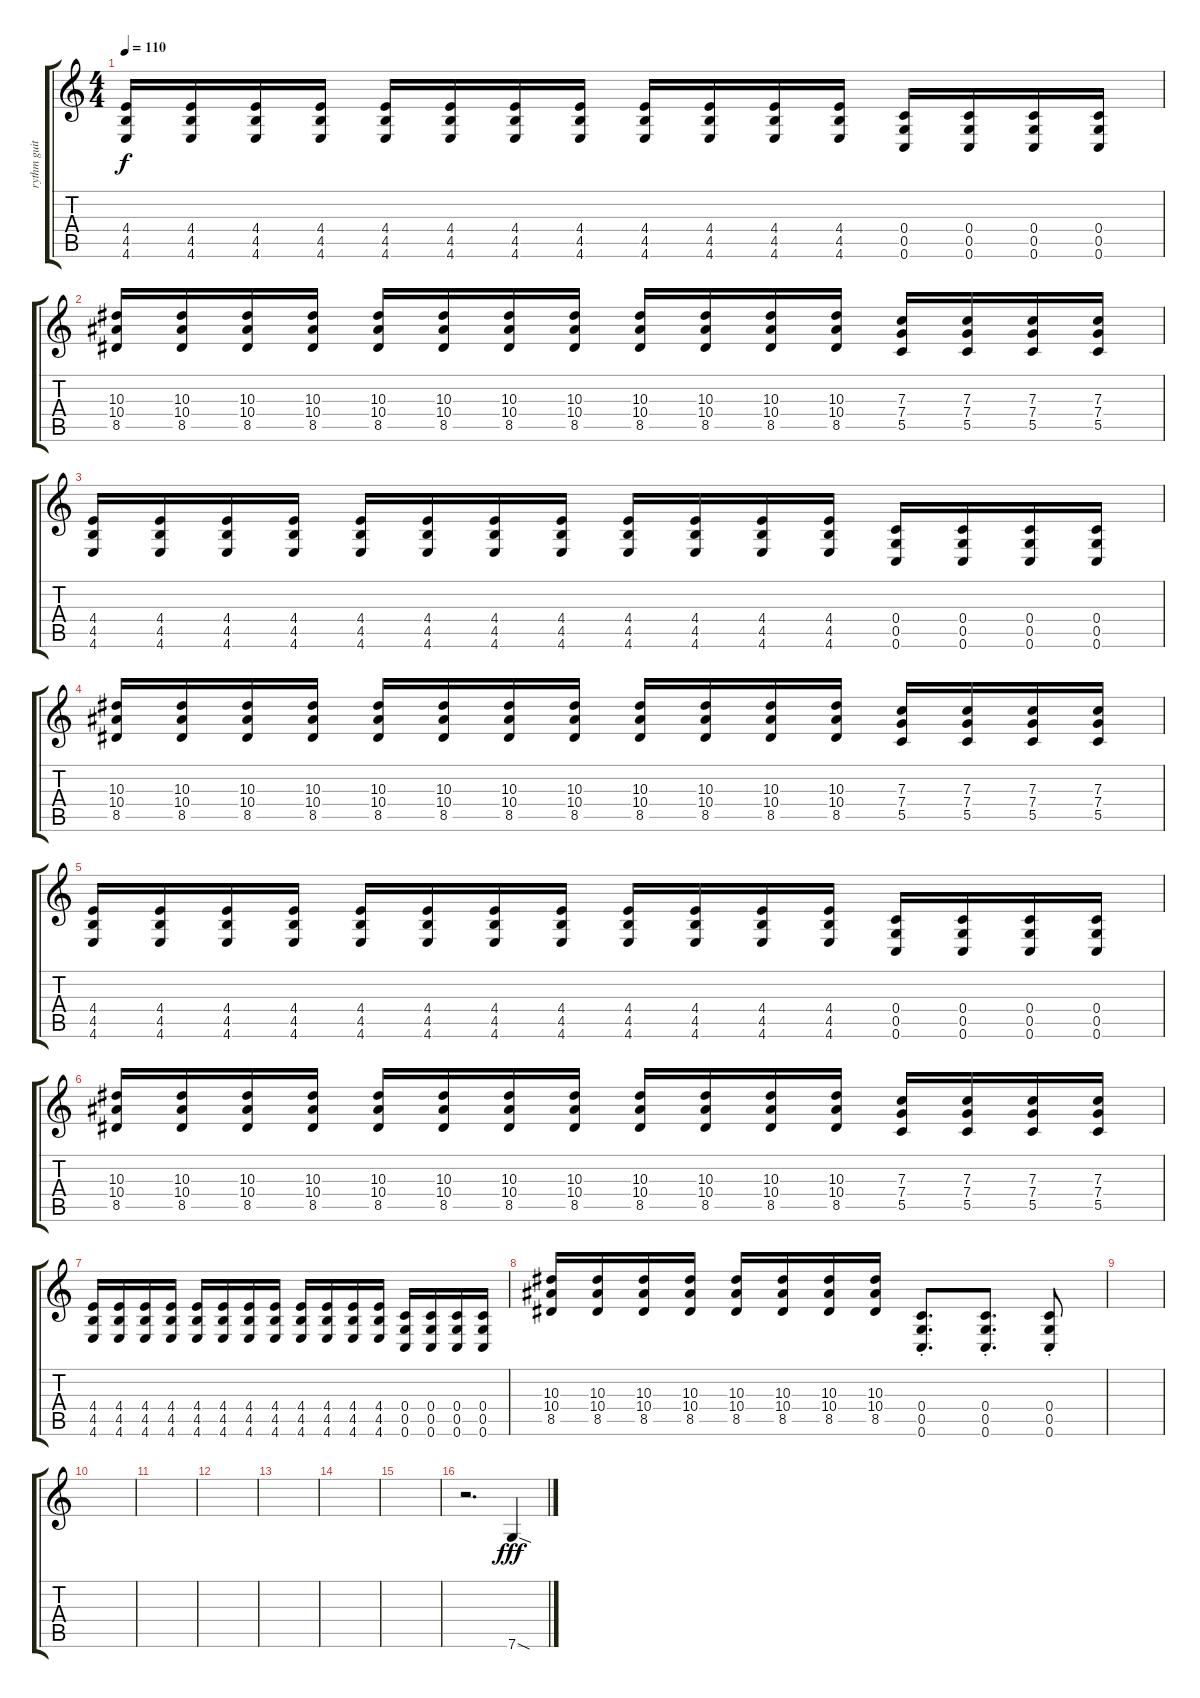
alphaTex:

\track ("rythm guitar" "rythm guit") {instrument distortionguitar}
\staff {score tabs}
\tuning (D4 A3 F3 C3 G2 C2) {hide}
\ts (4 4)
\tempo 110
\clef g2
\ks c
(4.4 4.5 4.6).16{dy f} (4.4 4.5 4.6).16 (4.4 4.5 4.6).16 (4.4 4.5 4.6).16 (4.4 4.5 4.6).16 (4.4 4.5 4.6).16 (4.4 4.5 4.6).16 (4.4 4.5 4.6).16 (4.4 4.5 4.6).16 (4.4 4.5 4.6).16 (4.4 4.5 4.6).16 (4.4 4.5 4.6).16 (0.4 0.5 0.6).16 (0.4 0.5 0.6).16 (0.4 0.5 0.6).16 (0.4 0.5 0.6).16 |
(10.3 10.4 8.5).16 (10.3 10.4 8.5).16 (10.3 10.4 8.5).16 (10.3 10.4 8.5).16 (10.3 10.4 8.5).16 (10.3 10.4 8.5).16 (10.3 10.4 8.5).16 (10.3 10.4 8.5).16 (10.3 10.4 8.5).16 (10.3 10.4 8.5).16 (10.3 10.4 8.5).16 (10.3 10.4 8.5).16 (7.3 7.4 5.5).16 (7.3 7.4 5.5).16 (7.3 7.4 5.5).16 (7.3 7.4 5.5).16 |
(4.4 4.5 4.6).16 (4.4 4.5 4.6).16 (4.4 4.5 4.6).16 (4.4 4.5 4.6).16 (4.4 4.5 4.6).16 (4.4 4.5 4.6).16 (4.4 4.5 4.6).16 (4.4 4.5 4.6).16 (4.4 4.5 4.6).16 (4.4 4.5 4.6).16 (4.4 4.5 4.6).16 (4.4 4.5 4.6).16 (0.4 0.5 0.6).16 (0.4 0.5 0.6).16 (0.4 0.5 0.6).16 (0.4 0.5 0.6).16 |
(10.3 10.4 8.5).16 (10.3 10.4 8.5).16 (10.3 10.4 8.5).16 (10.3 10.4 8.5).16 (10.3 10.4 8.5).16 (10.3 10.4 8.5).16 (10.3 10.4 8.5).16 (10.3 10.4 8.5).16 (10.3 10.4 8.5).16 (10.3 10.4 8.5).16 (10.3 10.4 8.5).16 (10.3 10.4 8.5).16 (7.3 7.4 5.5).16 (7.3 7.4 5.5).16 (7.3 7.4 5.5).16 (7.3 7.4 5.5).16 |
(4.4 4.5 4.6).16 (4.4 4.5 4.6).16 (4.4 4.5 4.6).16 (4.4 4.5 4.6).16 (4.4 4.5 4.6).16 (4.4 4.5 4.6).16 (4.4 4.5 4.6).16 (4.4 4.5 4.6).16 (4.4 4.5 4.6).16 (4.4 4.5 4.6).16 (4.4 4.5 4.6).16 (4.4 4.5 4.6).16 (0.4 0.5 0.6).16 (0.4 0.5 0.6).16 (0.4 0.5 0.6).16 (0.4 0.5 0.6).16 |
(10.3 10.4 8.5).16 (10.3 10.4 8.5).16 (10.3 10.4 8.5).16 (10.3 10.4 8.5).16 (10.3 10.4 8.5).16 (10.3 10.4 8.5).16 (10.3 10.4 8.5).16 (10.3 10.4 8.5).16 (10.3 10.4 8.5).16 (10.3 10.4 8.5).16 (10.3 10.4 8.5).16 (10.3 10.4 8.5).16 (7.3 7.4 5.5).16 (7.3 7.4 5.5).16 (7.3 7.4 5.5).16 (7.3 7.4 5.5).16 |
(4.4 4.5 4.6).16 (4.4 4.5 4.6).16 (4.4 4.5 4.6).16 (4.4 4.5 4.6).16 (4.4 4.5 4.6).16 (4.4 4.5 4.6).16 (4.4 4.5 4.6).16 (4.4 4.5 4.6).16 (4.4 4.5 4.6).16 (4.4 4.5 4.6).16 (4.4 4.5 4.6).16 (4.4 4.5 4.6).16 (0.4 0.5 0.6).16 (0.4 0.5 0.6).16 (0.4 0.5 0.6).16 (0.4 0.5 0.6).16 |
(10.3 10.4 8.5).16 (10.3 10.4 8.5).16 (10.3 10.4 8.5).16 (10.3 10.4 8.5).16 (10.3 10.4 8.5).16 (10.3 10.4 8.5).16 (10.3 10.4 8.5).16 (10.3 10.4 8.5).16 (0.4{st} 0.5{st} 0.6{st}).8{d} (0.4{st} 0.5{st} 0.6{st}).8{d} (0.4{st} 0.5{st} 0.6{st}).8 |
|
|
|
|
|
|
|
r.2{d} 7.6{sod}.4{dy fff}
